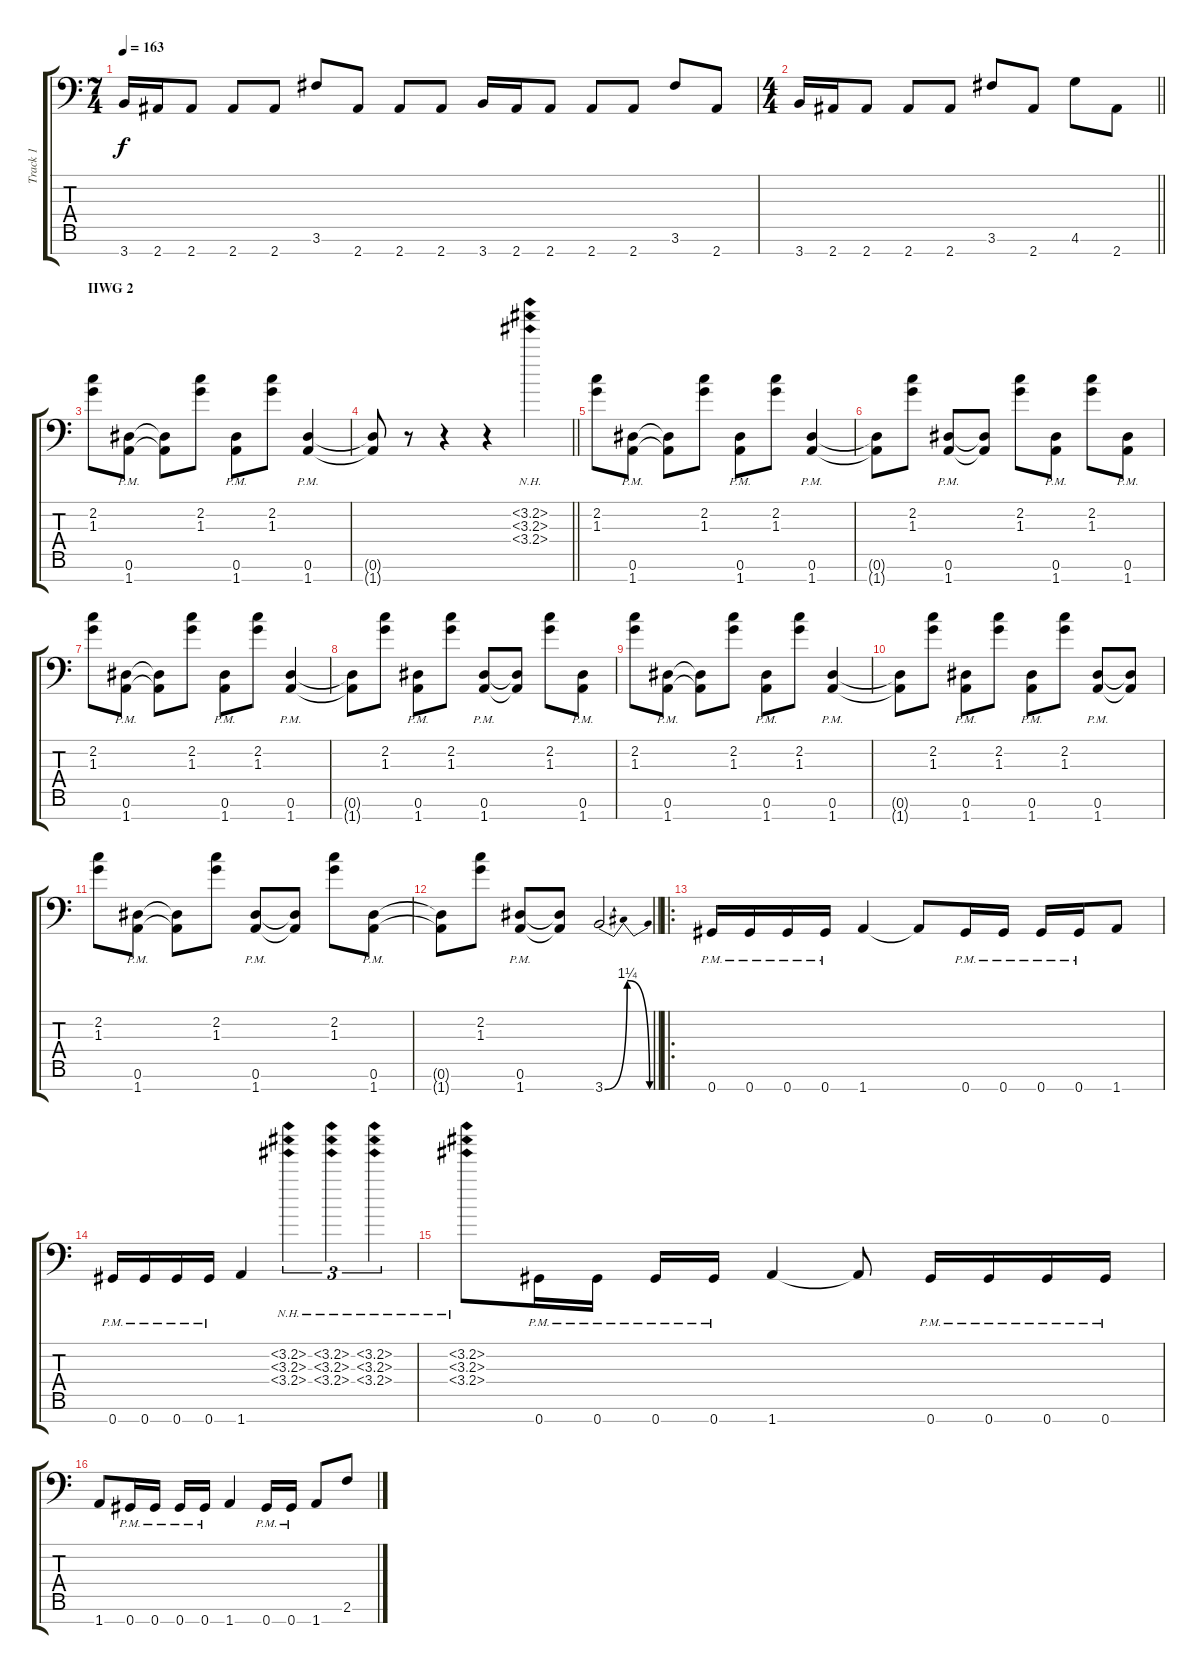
\track ("Track 1" "Track 1") {instrument distortionguitar}
\staff {score tabs}
\tuning (Eb4 Bb3 Gb3 Db3 Ab2 Eb2 Ab1) {hide}
\ts (7 4)
\tempo 163
\clef f4
\ks c
3.7.16{dy f} 2.7.16 2.7.8 2.7.8 2.7.8 3.6.8 2.7.8 2.7.8 2.7.8 3.7.16 2.7.16 2.7.8 2.7.8 2.7.8 3.6.8 2.7.8 |
\ts (4 4)
\barLineRight lightlight
3.7.16 2.7.16 2.7.8 2.7.8 2.7.8 3.6.8 2.7.8 4.6.8 2.7.8 |
\section ("" "IIWG 2")
(2.2 1.3).8 (0.6{pm} 1.7{pm}).8 (0.6{t} 1.7{t}).8 (2.2 1.3).8 (0.6{pm} 1.7{pm}).8 (2.2 1.3).8 (0.6{pm} 1.7{pm}).4 |
\barLineRight lightlight
(0.6{t} 1.7{t}).8 r.8 r.4 r.4 (3.2{nh} 3.3{nh} 3.4{nh}).4 |
\section ("" "")
(2.2 1.3).8 (0.6{pm} 1.7{pm}).8 (0.6{t} 1.7{t}).8 (2.2 1.3).8 (0.6{pm} 1.7{pm}).8 (2.2 1.3).8 (0.6{pm} 1.7{pm}).4 |
(0.6{t} 1.7{t}).8 (2.2 1.3).8 (0.6{pm} 1.7{pm}).8 (0.6{t} 1.7{t}).8 (2.2 1.3).8 (0.6{pm} 1.7{pm}).8 (2.2 1.3).8 (0.6{pm} 1.7{pm}).8 |
(2.2 1.3).8 (0.6{pm} 1.7{pm}).8 (0.6{t} 1.7{t}).8 (2.2 1.3).8 (0.6{pm} 1.7{pm}).8 (2.2 1.3).8 (0.6{pm} 1.7{pm}).4 |
(0.6{t} 1.7{t}).8 (2.2 1.3).8 (0.6{pm} 1.7{pm}).8 (2.2 1.3).8 (0.6{pm} 1.7{pm}).8 (0.6{t} 1.7{t}).8 (2.2 1.3).8 (0.6{pm} 1.7{pm}).8 |
(2.2 1.3).8 (0.6{pm} 1.7{pm}).8 (0.6{t} 1.7{t}).8 (2.2 1.3).8 (0.6{pm} 1.7{pm}).8 (2.2 1.3).8 (0.6{pm} 1.7{pm}).4 |
(0.6{t} 1.7{t}).8 (2.2 1.3).8 (0.6{pm} 1.7{pm}).8 (2.2 1.3).8 (0.6{pm} 1.7{pm}).8 (2.2 1.3).8 (0.6{pm} 1.7{pm}).8 (0.6{t} 1.7{t}).8 |
(2.2 1.3).8 (0.6{pm} 1.7{pm}).8 (0.6{t} 1.7{t}).8 (2.2 1.3).8 (0.6{pm} 1.7{pm}).8 (0.6{t} 1.7{t}).8 (2.2 1.3).8 (0.6{pm} 1.7{pm}).8 |
\barLineRight lightlight
(0.6{t} 1.7{t}).8 (2.2 1.3).8 (0.6{pm} 1.7{pm}).8 (0.6{t} 1.7{t}).8 3.7{be (bendrelease 0 0 10 5 20 5 60 0)}.2 |
\ro
\section ("" "")
0.7{pm}.16 0.7{pm}.16 0.7{pm}.16 0.7{pm}.16 1.7.4 1.7{t}.8 0.7{pm}.16 0.7{pm}.16 0.7{pm}.16 0.7{pm}.16 1.7.8 |
0.7{pm}.16 0.7{pm}.16 0.7{pm}.16 0.7{pm}.16 1.7.4 (3.2{nh} 3.3{nh} 3.4{nh}).4{tu (3 2)} (3.2{nh} 3.3{nh} 3.4{nh}).4{tu (3 2)} (3.2{nh} 3.3{nh} 3.4{nh}).4{tu (3 2)} |
(3.2{nh} 3.3{nh} 3.4{nh}).8 0.7{pm}.16 0.7{pm}.16 0.7{pm}.16 0.7{pm}.16 1.7.4 1.7{t}.8 0.7{pm}.16 0.7{pm}.16 0.7{pm}.16 0.7{pm}.16 |
1.7.8 0.7{pm}.16 0.7{pm}.16 0.7{pm}.16 0.7{pm}.16 1.7.4 0.7{pm}.16 0.7{pm}.16 1.7.8 2.6.8
